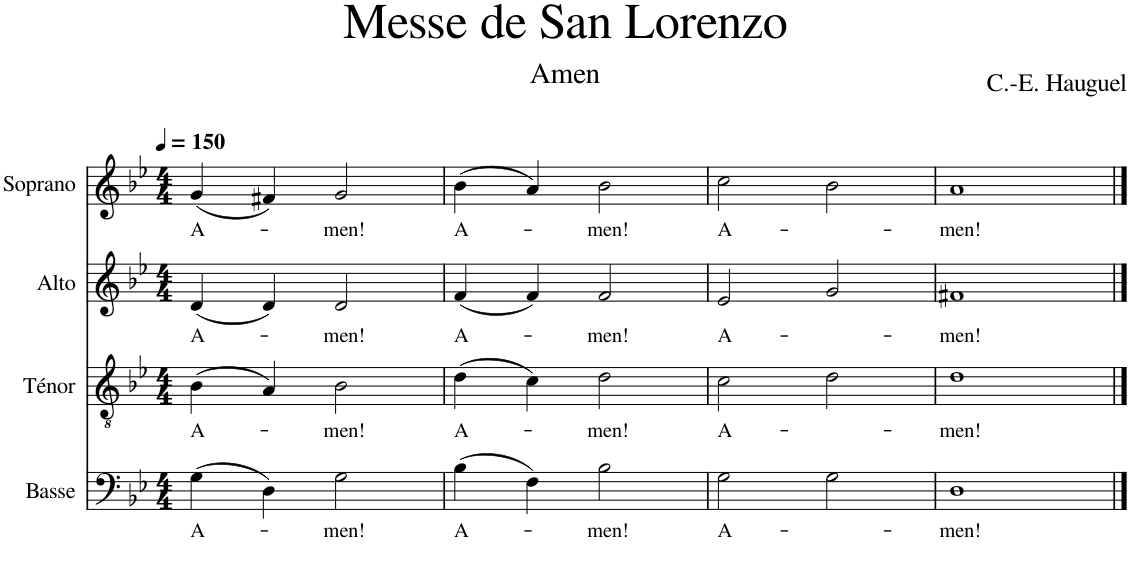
**kern	**text	**kern	**text	**kern	**text	**kern	**text
*part4	*part4	*part3	*part3	*part2	*part2	*part1	*part1
*staff4	*staff4	*staff3	*staff3	*staff2	*staff2	*staff1	*staff1
*I"Basse	*	*I"Ténor	*	*I"Alto	*	*I"Soprano	*
*I'B.	*	*I'T.	*	*I'A.	*	*I'S.	*
*clefF4	*	*clefGv2	*	*clefG2	*	*clefG2	*
*k[b-e-]	*	*k[b-e-]	*	*k[b-e-]	*	*k[b-e-]	*
*M4/4	*	*M4/4	*	*M4/4	*	*M4/4	*
*MM150	*	*MM150	*	*MM150	*	*MM150	*
=1	=1	=1	=1	=1	=1	=1	=1
!	!LO:LY:b	!	!LO:LY:b	!	!LO:LY:b	!	!LO:LY:b
(4G\	A-	(4B-\	A-	(4d/	A-	(4g/	A-
4D\)	.	4A/)	.	4d/)	.	4f#X/)	.
!	!LO:LY:b	!	!LO:LY:b	!	!LO:LY:b	!	!LO:LY:b
2G\	-men!	2B-\	-men!	2d/	-men!	2g/	-men!
=2	=2	=2	=2	=2	=2	=2	=2
!	!LO:LY:b	!	!LO:LY:b	!	!LO:LY:b	!	!LO:LY:b
(4B-\	A-	(4d\	A-	(4f/	A-	(4b-\	A-
4F\)	.	4c\)	.	4f/)	.	4a/)	.
!	!LO:LY:b	!	!LO:LY:b	!	!LO:LY:b	!	!LO:LY:b
2B-\	-men!	2d\	-men!	2f/	-men!	2b-\	-men!
=3	=3	=3	=3	=3	=3	=3	=3
!	!LO:LY:b	!	!LO:LY:b	!	!LO:LY:b	!	!LO:LY:b
2G\	A-	2c\	A-	2e-/	A-	2cc\	A-
2G\	.	2d\	.	2g/	.	2b-\	.
=4	=4	=4	=4	=4	=4	=4	=4
!	!LO:LY:b	!	!LO:LY:b	!	!LO:LY:b	!	!LO:LY:b
1D	-men!	1d	-men!	1f#X	-men!	1a	-men!
==	==	==	==	==	==	==	==
*-	*-	*-	*-	*-	*-	*-	*-
